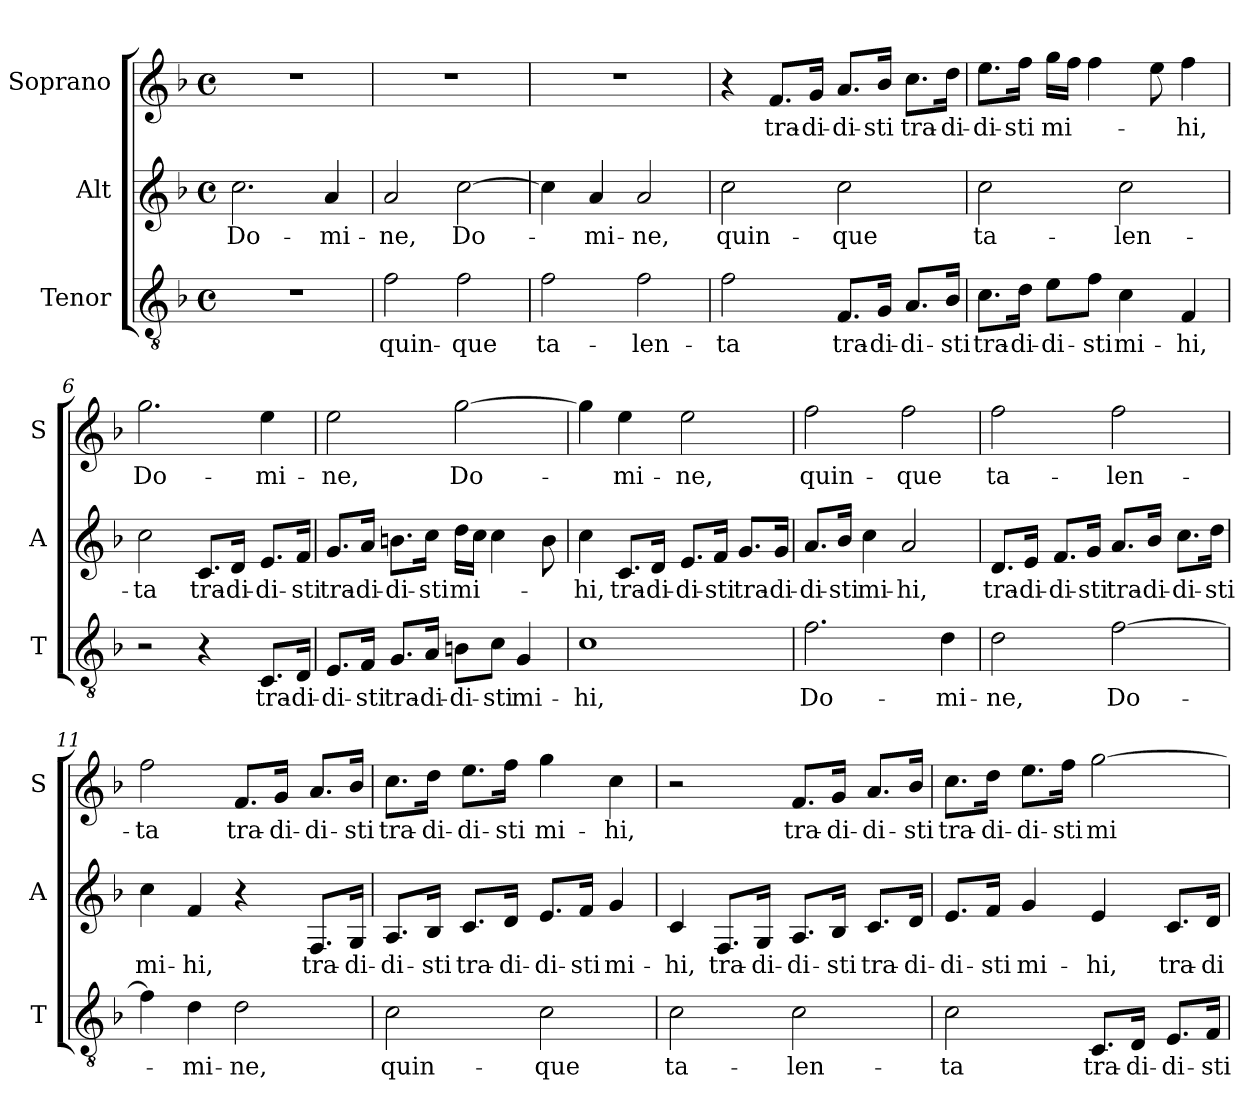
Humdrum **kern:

**kern	**text	**kern	**text	**kern	**text
*part3	*part3	*part2	*part2	*part1	*part1
*staff3	*staff3	*staff2	*staff2	*staff1	*staff1
*I"Tenor	*	*I"Alt	*	*I"Soprano	*
*I'T	*	*I'A	*	*I'S	*
*clefGv2	*	*clefG2	*	*clefG2	*
*k[b-]	*	*k[b-]	*	*k[b-]	*
*F:	*	*F:	*	*F:	*
*M4/4	*	*M4/4	*	*M4/4	*
*met(c)	*	*met(c)	*	*met(c)	*
=1	=1	=1	=1	=1	=1
!	!	!	!LO:LY:b	!	!
1r	.	2.cc\	Do-	1r	.
!	!	!	!LO:LY:b	!	!
.	.	4a/	-mi-	.	.
=2	=2	=2	=2	=2	=2
!	!LO:LY:b	!	!LO:LY:b	!	!
2f\	quin-	2a/	-ne,	1r	.
!	!LO:LY:b	!	!LO:LY:b	!	!
2f\	-que	[2cc\	Do-	.	.
=3	=3	=3	=3	=3	=3
!	!LO:LY:b	!	!	!	!
2f\	ta-	4cc\]	.	1r	.
!	!	!	!LO:LY:b	!	!
.	.	4a/	-mi-	.	.
!	!LO:LY:b	!	!LO:LY:b	!	!
2f\	-len-	2a/	-ne,	.	.
=4	=4	=4	=4	=4	=4
!	!LO:LY:b	!	!LO:LY:b	!	!
2f\	-ta	2cc\	quin-	4r	.
!	!	!	!	!	!LO:LY:b
.	.	.	.	8.f/L	tra-
!	!	!	!	!	!LO:LY:b
.	.	.	.	16g/Jk	-di-
!	!LO:LY:b	!	!LO:LY:b	!	!LO:LY:b
8.F/L	tra-	2cc\	-que	8.a/L	-di-
!	!LO:LY:b	!	!	!	!LO:LY:b
16G/Jk	-di-	.	.	16b-/Jk	-sti
!	!LO:LY:b	!	!	!	!LO:LY:b
8.A/L	-di-	.	.	8.cc\L	tra-
!	!LO:LY:b	!	!	!	!LO:LY:b
16B-/Jk	-sti	.	.	16dd\Jk	-di-
=5	=5	=5	=5	=5	=5
!	!LO:LY:b	!	!LO:LY:b	!	!LO:LY:b
8.c\L	tra-	2cc\	ta-	8.ee\L	-di-
!	!LO:LY:b	!	!	!	!LO:LY:b
16d\Jk	-di-	.	.	16ff\Jk	-sti
!	!LO:LY:b	!	!	!	!LO:LY:b
8e\L	-di-	.	.	16gg\LL	mi-
.	.	.	.	16ff\JJ	.
!	!LO:LY:b	!	!	!	!
8f\J	-sti	.	.	4ff\	.
!	!LO:LY:b	!	!LO:LY:b	!	!
4c\	mi-	2cc\	-len-	.	.
.	.	.	.	8ee\	.
!	!LO:LY:b	!	!	!	!LO:LY:b
4F/	-hi,	.	.	4ff\	-hi,
!!LO:LB:g=z
=6	=6	=6	=6	=6	=6
!	!	!	!LO:LY:b	!	!LO:LY:b
2r	.	2cc\	-ta	2.gg\	Do-
!	!	!	!LO:LY:b	!	!
4r	.	8.c/L	tra-	.	.
!	!	!	!LO:LY:b	!	!
.	.	16d/Jk	-di-	.	.
!	!LO:LY:b	!	!LO:LY:b	!	!LO:LY:b
8.C/L	tra-	8.e/L	-di-	4ee\	-mi-
!	!LO:LY:b	!	!LO:LY:b	!	!
16D/Jk	-di-	16f/Jk	-sti	.	.
=7	=7	=7	=7	=7	=7
!	!LO:LY:b	!	!LO:LY:b	!	!LO:LY:b
8.E/L	-di-	8.g/L	tra-	2ee\	-ne,
!	!LO:LY:b	!	!LO:LY:b	!	!
16F/Jk	-sti	16a/Jk	-di-	.	.
!	!LO:LY:b	!	!LO:LY:b	!	!
8.G/L	tra-	8.bn\L	-di-	.	.
!	!LO:LY:b	!	!LO:LY:b	!	!
16A/Jk	-di-	16cc\Jk	-sti	.	.
!	!LO:LY:b	!	!LO:LY:b	!	!LO:LY:b
8Bn\L	-di-	16dd\LL	mi-	[2gg\	Do-
.	.	16cc\JJ	.	.	.
!	!LO:LY:b	!	!	!	!
8c\J	-sti	4cc\	.	.	.
!	!LO:LY:b	!	!	!	!
4G/	mi-	.	.	.	.
.	.	8b\	.	.	.
=8	=8	=8	=8	=8	=8
!	!LO:LY:b	!	!LO:LY:b	!	!
1c	-hi,	4cc\	-hi,	4gg\]	.
!	!	!	!LO:LY:b	!	!LO:LY:b
.	.	8.c/L	tra-	4ee\	-mi-
!	!	!	!LO:LY:b	!	!
.	.	16d/Jk	-di-	.	.
!	!	!	!LO:LY:b	!	!LO:LY:b
.	.	8.e/L	-di-	2ee\	-ne,
!	!	!	!LO:LY:b	!	!
.	.	16f/Jk	-sti	.	.
!	!	!	!LO:LY:b	!	!
.	.	8.g/L	tra-	.	.
!	!	!	!LO:LY:b	!	!
.	.	16g/Jk	-di-	.	.
=9	=9	=9	=9	=9	=9
!	!LO:LY:b	!	!LO:LY:b	!	!LO:LY:b
2.f\	Do-	8.a/L	-di-	2ff\	quin-
!	!	!	!LO:LY:b	!	!
.	.	16b-/Jk	-sti	.	.
!	!	!	!LO:LY:b	!	!
.	.	4cc\	mi-	.	.
!	!	!	!LO:LY:b	!	!LO:LY:b
.	.	2a/	-hi,	2ff\	-que
!	!LO:LY:b	!	!	!	!
4d\	-mi-	.	.	.	.
!!LO:LB:g=z
=10	=10	=10	=10	=10	=10
!	!LO:LY:b	!	!LO:LY:b	!	!LO:LY:b
2d\	-ne,	8.d/L	tra-	2ff\	ta-
!	!	!	!LO:LY:b	!	!
.	.	16e/Jk	-di-	.	.
!	!	!	!LO:LY:b	!	!
.	.	8.f/L	-di-	.	.
!	!	!	!LO:LY:b	!	!
.	.	16g/Jk	-sti	.	.
!	!LO:LY:b	!	!LO:LY:b	!	!LO:LY:b
[2f\	Do-	8.a/L	tra-	2ff\	-len-
!	!	!	!LO:LY:b	!	!
.	.	16b-/Jk	-di-	.	.
!	!	!	!LO:LY:b	!	!
.	.	8.cc\L	-di-	.	.
!	!	!	!LO:LY:b	!	!
.	.	16dd\Jk	-sti	.	.
=11	=11	=11	=11	=11	=11
!	!	!	!LO:LY:b	!	!LO:LY:b
4f\]	.	4cc\	mi-	2ff\	-ta
!	!LO:LY:b	!	!LO:LY:b	!	!
4d\	-mi-	4f/	-hi,	.	.
!	!LO:LY:b	!	!	!	!LO:LY:b
2d\	-ne,	4r	.	8.f/L	tra-
!	!	!	!	!	!LO:LY:b
.	.	.	.	16g/Jk	-di-
!	!	!	!LO:LY:b	!	!LO:LY:b
.	.	8.F/L	tra-	8.a/L	-di-
!	!	!	!LO:LY:b	!	!LO:LY:b
.	.	16G/Jk	-di-	16b-/Jk	-sti
=12	=12	=12	=12	=12	=12
!	!LO:LY:b	!	!LO:LY:b	!	!LO:LY:b
2c\	quin-	8.A/L	-di-	8.cc\L	tra-
!	!	!	!LO:LY:b	!	!LO:LY:b
.	.	16B-/Jk	-sti	16dd\Jk	-di-
!	!	!	!LO:LY:b	!	!LO:LY:b
.	.	8.c/L	tra-	8.ee\L	-di-
!	!	!	!LO:LY:b	!	!LO:LY:b
.	.	16d/Jk	-di-	16ff\Jk	-sti
!	!LO:LY:b	!	!LO:LY:b	!	!LO:LY:b
2c\	-que	8.e/L	-di-	4gg\	mi-
!	!	!	!LO:LY:b	!	!
.	.	16f/Jk	-sti	.	.
!	!	!	!LO:LY:b	!	!LO:LY:b
.	.	4g/	mi-	4cc\	-hi,
=13	=13	=13	=13	=13	=13
!	!LO:LY:b	!	!LO:LY:b	!	!
2c\	ta-	4c/	-hi,	2r	.
!	!	!	!LO:LY:b	!	!
.	.	8.F/L	tra-	.	.
!	!	!	!LO:LY:b	!	!
.	.	16G/Jk	-di-	.	.
!	!LO:LY:b	!	!LO:LY:b	!	!LO:LY:b
2c\	-len-	8.A/L	-di-	8.f/L	tra-
!	!	!	!LO:LY:b	!	!LO:LY:b
.	.	16B-/Jk	-sti	16g/Jk	-di-
!	!	!	!LO:LY:b	!	!LO:LY:b
.	.	8.c/L	tra-	8.a/L	-di-
!	!	!	!LO:LY:b	!	!LO:LY:b
.	.	16d/Jk	-di-	16b-/Jk	-sti
!!LO:PB:g=z
=14	=14	=14	=14	=14	=14
!	!LO:LY:b	!	!LO:LY:b	!	!LO:LY:b
2c\	-ta	8.e/L	-di-	8.cc\L	tra-
!	!	!	!LO:LY:b	!	!LO:LY:b
.	.	16f/Jk	-sti	16dd\Jk	-di-
!	!	!	!LO:LY:b	!	!LO:LY:b
.	.	4g/	mi-	8.ee\L	-di-
!	!	!	!	!	!LO:LY:b
.	.	.	.	16ff\Jk	-sti
!	!LO:LY:b	!	!LO:LY:b	!	!LO:LY:b
8.C/L	tra-	4e/	-hi,	[2gg\	mi-
!	!LO:LY:b	!	!	!	!
16D/Jk	-di-	.	.	.	.
!	!LO:LY:b	!	!LO:LY:b	!	!
8.E/L	-di-	8.c/L	tra-	.	.
!	!LO:LY:b	!	!LO:LY:b	!	!
16F/Jk	-sti	16d/Jk	-di-	.	.
=	=	=	=	=	=
*-	*-	*-	*-	*-	*-
